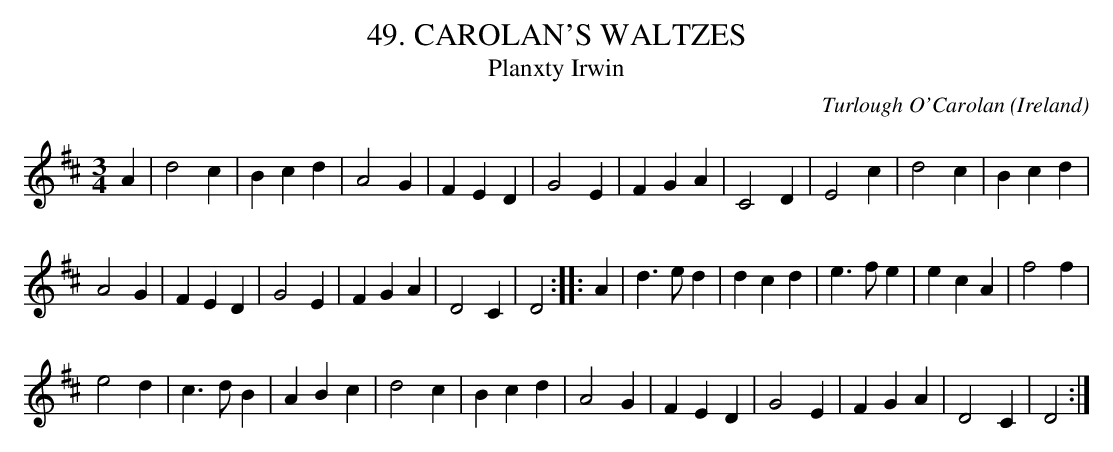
X:1
T:49. CAROLAN'S WALTZES
T:Planxty Irwin
O:Ireland
M:3/4
L:1/4
C:Turlough O'Carolan
K:D
A|\
d2c|Bcd|A2G|FED|G2E|FGA|C2D|E2c|d2c|Bcd|
A2G|FED|G2E|FGA|D2C|D2::\
A|\
d>ed|dcd|e>fe|ecA|f2f|
e2d|c>dB|ABc|d2c|Bcd|A2G|FED|G2E|FGA|D2C|D2:|
